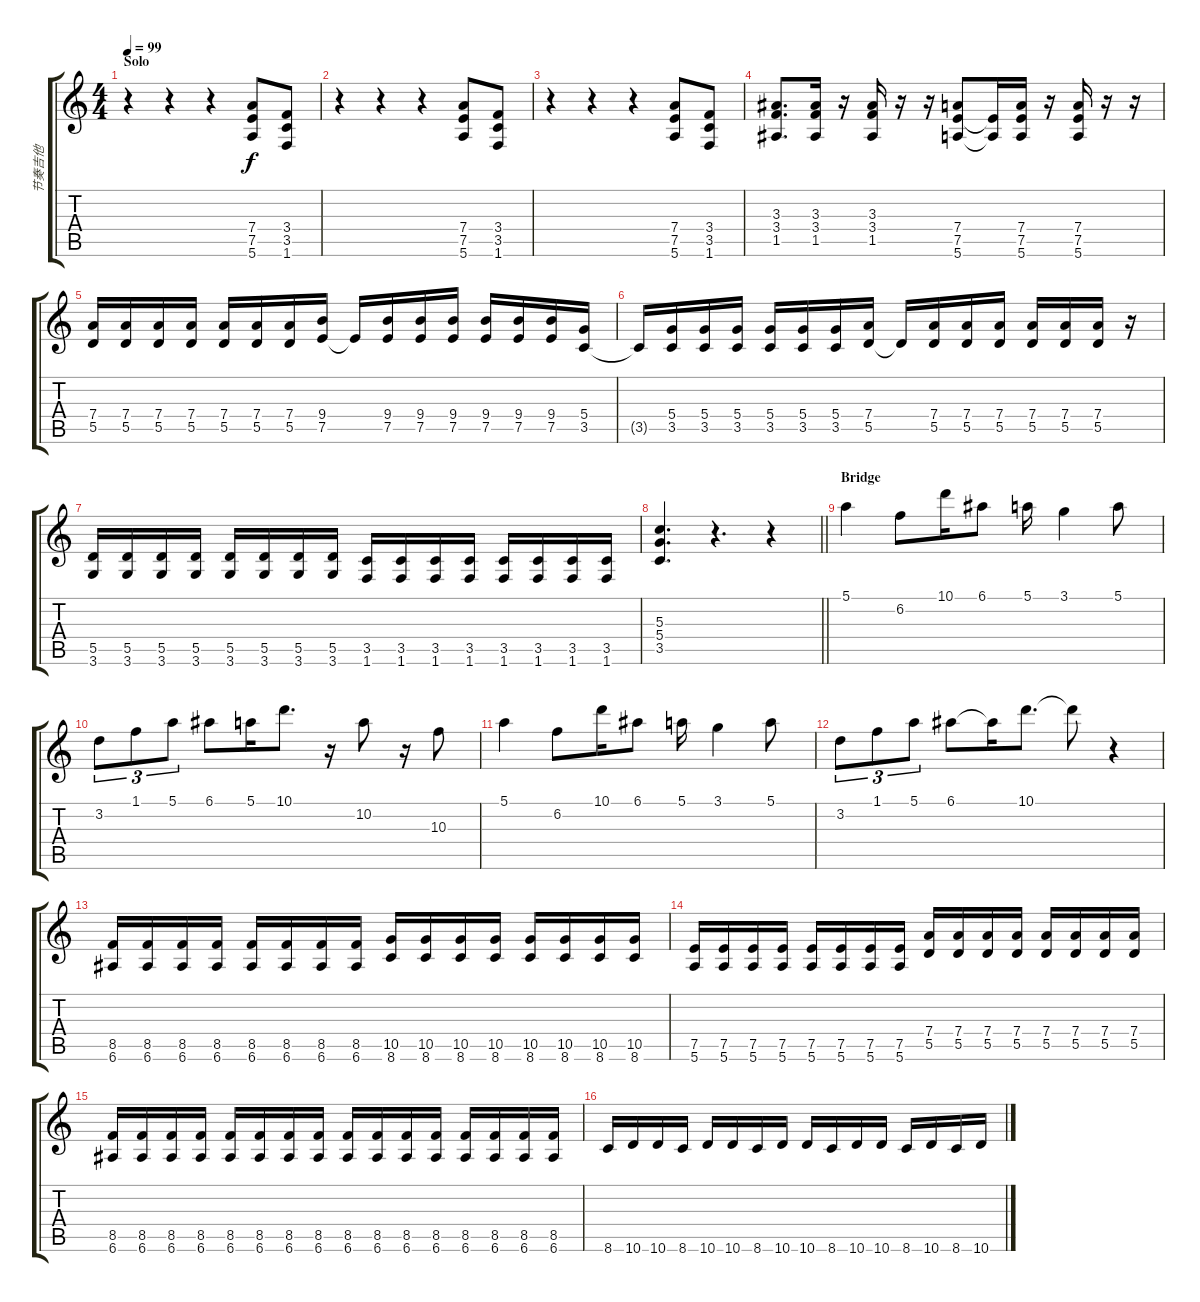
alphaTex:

\track ("节奏吉他" "节奏吉他") {instrument distortionguitar}
\staff {score tabs}
\tuning (E4 B3 G3 D3 A2 E2) {hide}
\ts (4 4)
\section ("" "Solo")
\tempo 99
\clef g2
\ks c
r.4{dy f} r.4 r.4 (7.4 7.5 5.6).8 (3.4 3.5 1.6).8 |
r.4 r.4 r.4 (7.4 7.5 5.6).8 (3.4 3.5 1.6).8 |
r.4 r.4 r.4 (7.4 7.5 5.6).8 (3.4 3.5 1.6).8 |
(3.3 3.4 1.5).8{d} (3.3 3.4 1.5).16 r.16 (3.3 3.4 1.5).16 r.16 r.16 (7.4 7.5 5.6).8 (7.5{t} 5.6{t}).16 (7.4 7.5 5.6).16 r.16 (7.4 7.5 5.6).16 r.16 r.16 |
(7.4 5.5).16 (7.4 5.5).16 (7.4 5.5).16 (7.4 5.5).16 (7.4 5.5).16 (7.4 5.5).16 (7.4 5.5).16 (9.4 7.5).16 7.5{t}.16 (9.4 7.5).16 (9.4 7.5).16 (9.4 7.5).16 (9.4 7.5).16 (9.4 7.5).16 (9.4 7.5).16 (5.4 3.5).16 |
3.5{t}.16 (5.4 3.5).16 (5.4 3.5).16 (5.4 3.5).16 (5.4 3.5).16 (5.4 3.5).16 (5.4 3.5).16 (7.4 5.5).16 5.5{t}.16 (7.4 5.5).16 (7.4 5.5).16 (7.4 5.5).16 (7.4 5.5).16 (7.4 5.5).16 (7.4 5.5).16 r.16 |
(5.5 3.6).16 (5.5 3.6).16 (5.5 3.6).16 (5.5 3.6).16 (5.5 3.6).16 (5.5 3.6).16 (5.5 3.6).16 (5.5 3.6).16 (3.5 1.6).16 (3.5 1.6).16 (3.5 1.6).16 (3.5 1.6).16 (3.5 1.6).16 (3.5 1.6).16 (3.5 1.6).16 (3.5 1.6).16 |
\barLineRight lightlight
(5.3 5.4 3.5).4{d} r.4{d} r.4 |
\section ("" "Bridge")
5.1.4 6.2.8 10.1.16 6.1.8 5.1.16 3.1.4 5.1.8 |
3.2.8{tu (3 2)} 1.1.8{tu (3 2)} 5.1.8{tu (3 2)} 6.1.8 5.1.16 10.1.8{d} r.16 10.2.8 r.16 10.3.8 |
5.1.4 6.2.8 10.1.16 6.1.8 5.1.16 3.1.4 5.1.8 |
3.2.8{tu (3 2)} 1.1.8{tu (3 2)} 5.1.8{tu (3 2)} 6.1.8 6.1{t}.16 10.1.8{d} 10.1{t}.8 r.4 |
(8.5 6.6).16 (8.5 6.6).16 (8.5 6.6).16 (8.5 6.6).16 (8.5 6.6).16 (8.5 6.6).16 (8.5 6.6).16 (8.5 6.6).16 (10.5 8.6).16 (10.5 8.6).16 (10.5 8.6).16 (10.5 8.6).16 (10.5 8.6).16 (10.5 8.6).16 (10.5 8.6).16 (10.5 8.6).16 |
(7.5 5.6).16 (7.5 5.6).16 (7.5 5.6).16 (7.5 5.6).16 (7.5 5.6).16 (7.5 5.6).16 (7.5 5.6).16 (7.5 5.6).16 (7.4 5.5).16 (7.4 5.5).16 (7.4 5.5).16 (7.4 5.5).16 (7.4 5.5).16 (7.4 5.5).16 (7.4 5.5).16 (7.4 5.5).16 |
(8.5 6.6).16 (8.5 6.6).16 (8.5 6.6).16 (8.5 6.6).16 (8.5 6.6).16 (8.5 6.6).16 (8.5 6.6).16 (8.5 6.6).16 (8.5 6.6).16 (8.5 6.6).16 (8.5 6.6).16 (8.5 6.6).16 (8.5 6.6).16 (8.5 6.6).16 (8.5 6.6).16 (8.5 6.6).16 |
8.6.16 10.6.16 10.6.16 8.6.16 10.6.16 10.6.16 8.6.16 10.6.16 10.6.16 8.6.16 10.6.16 10.6.16 8.6.16 10.6.16 8.6.16 10.6.16
